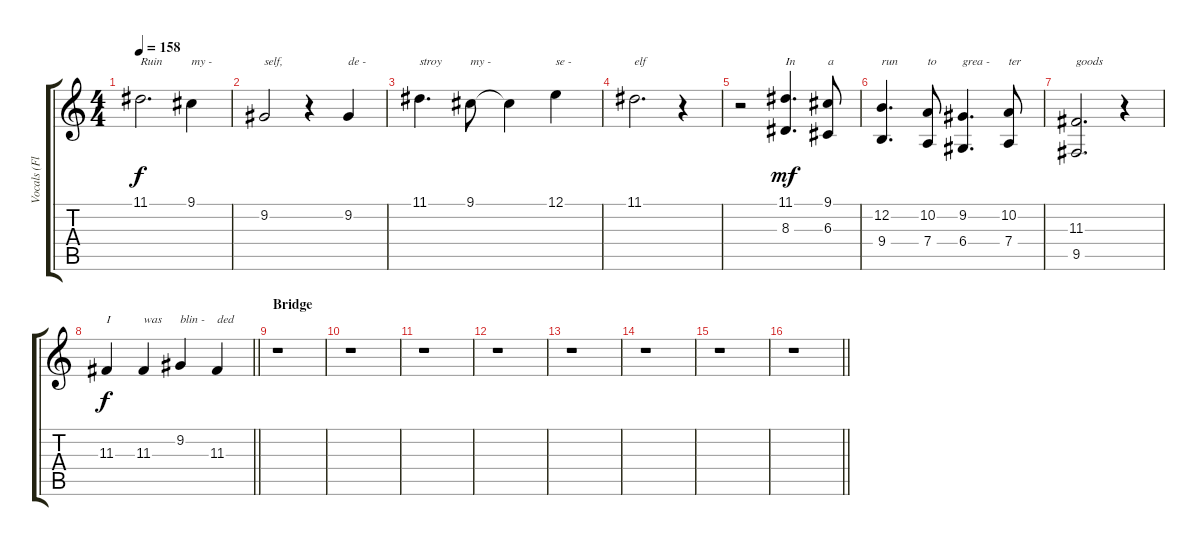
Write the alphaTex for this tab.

\track ("Vocals (Floor)" "Vocals (Fl") {instrument clarinet}
\staff {score tabs}
\tuning (E4 B3 G3 D3 A2 E2) {hide}
\ts (4 4)
\tempo 158
\clef g2
\ks c
11.1.2{d txt "Ruin" dy f} 9.1.4{txt "my -"} |
9.2.2{txt "self,"} r.4 9.2.4{txt "de -"} |
11.1.4{d txt "stroy"} 9.1.8{txt "my -"} 9.1{t}.4 12.1.4{txt "se -"} |
11.1.2{d txt "elf"} r.4 |
r.2{volume 14} (11.1 8.3).4{d txt "In" dy mf} (9.1 6.3).8{txt "a"} |
(12.2 9.4).4{d txt "run"} (10.2 7.4).8{txt "to"} (9.2 6.4).4{d txt "grea -"} (10.2 7.4).8{txt "ter"} |
(11.3 9.5).2{d txt "goods"} r.4{volume 16} |
\barLineRight lightlight
11.3.4{txt "I" dy f} 11.3.4{txt "was"} 9.2.4{txt "blin -"} 11.3.4{txt "ded"} |
\section ("" "Bridge")
r.1 |
r.1 |
r.1 |
r.1 |
r.1 |
r.1 |
r.1 |
\barLineRight lightlight
r.1
